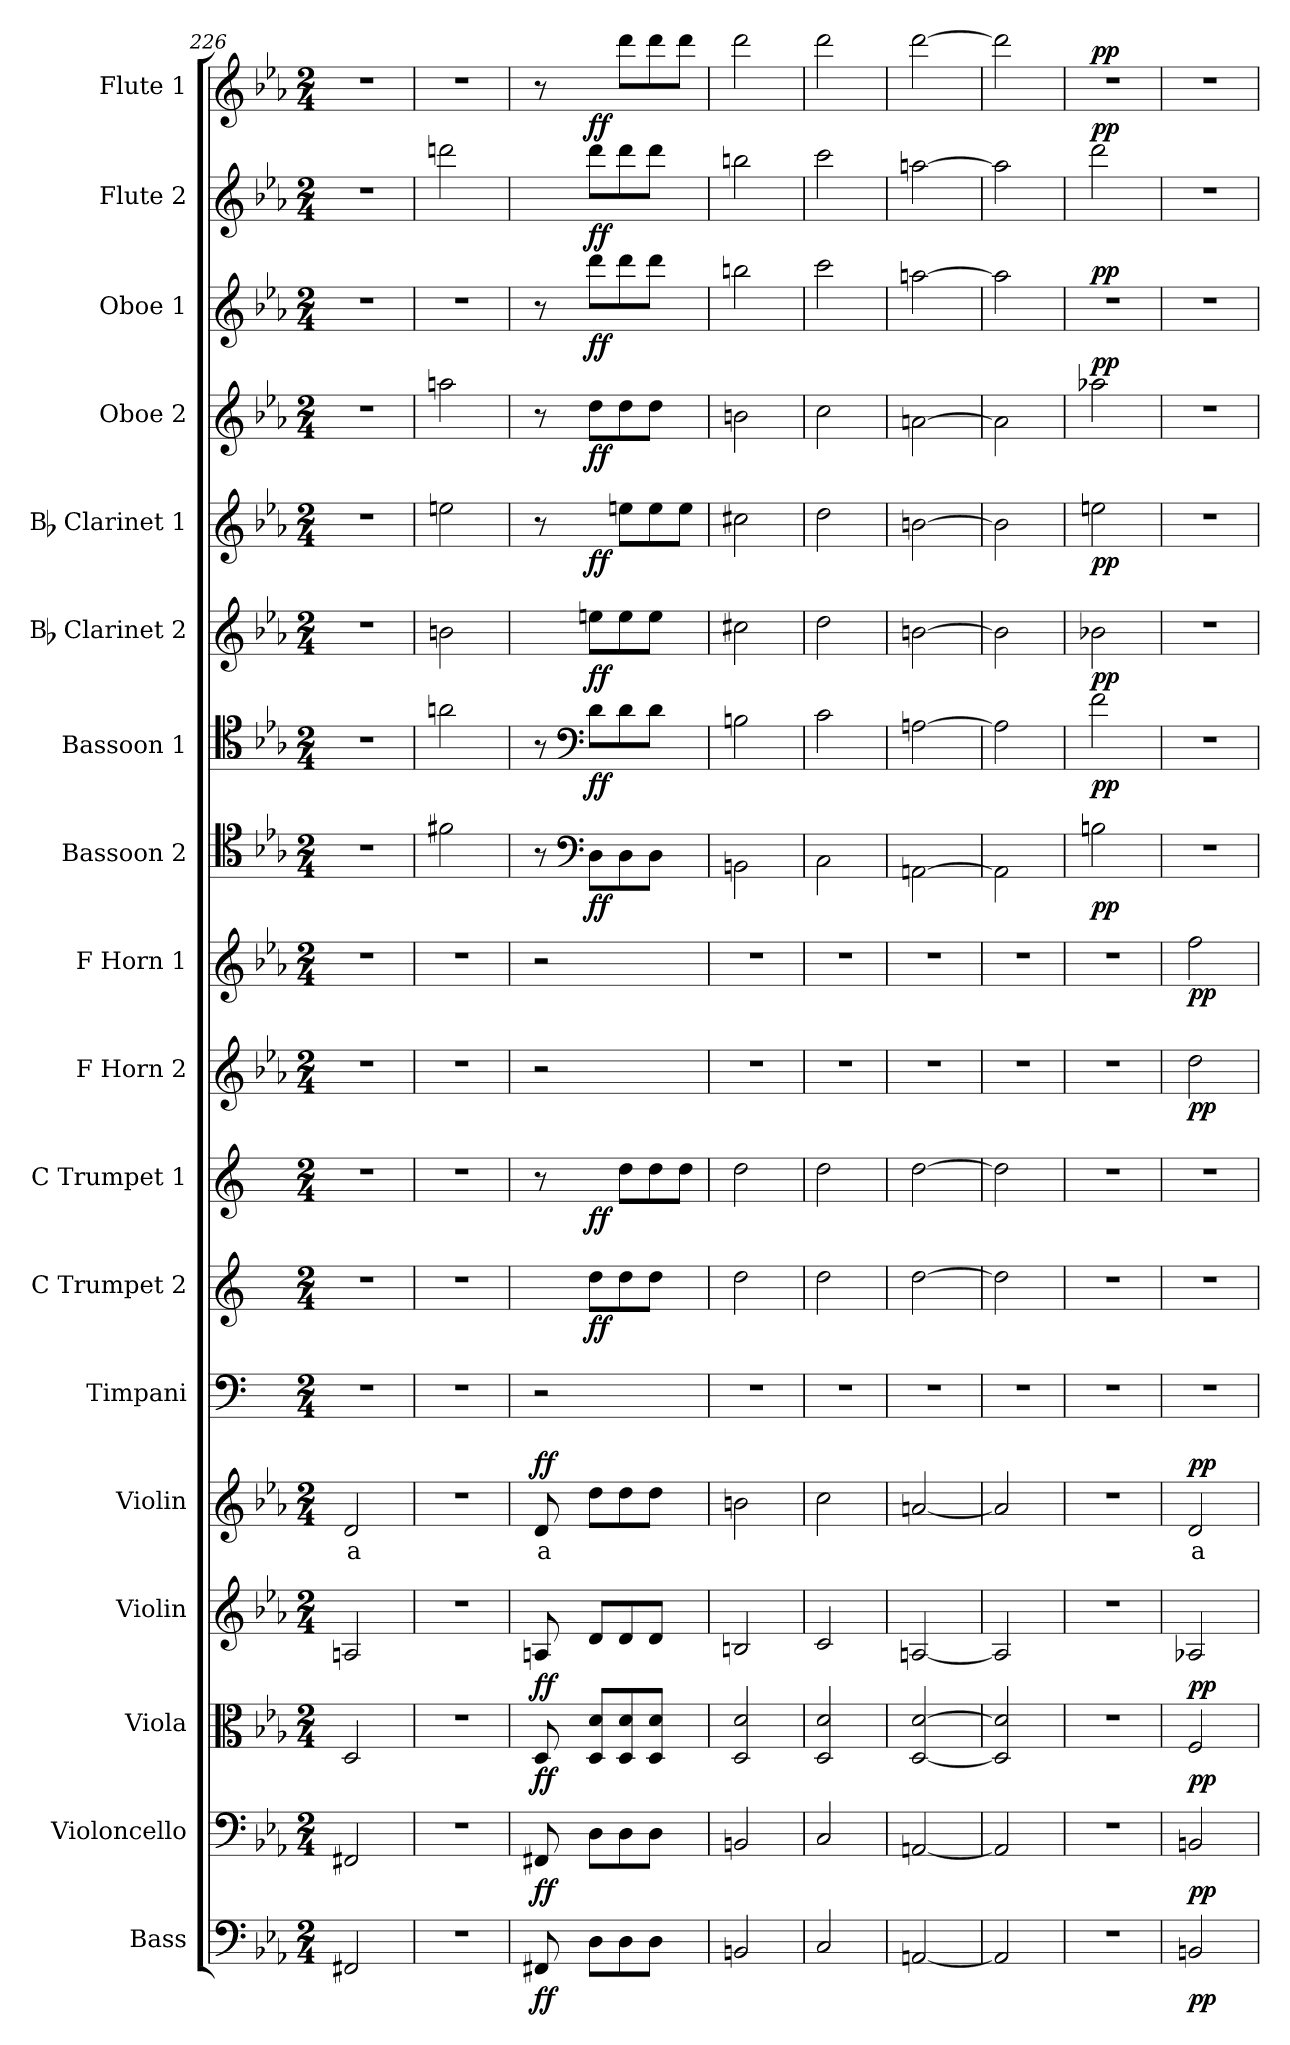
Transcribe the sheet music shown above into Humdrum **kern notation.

**kern	**dynam	**kern	**dynam	**kern	**dynam	**kern	**dynam	**kern	**text	**dynam	**kern	**kern	**dynam	**kern	**dynam	**kern	**dynam	**kern	**dynam	**kern	**dynam	**kern	**dynam	**kern	**dynam	**kern	**dynam	**kern	**dynam	**kern	**dynam	**kern	**dynam	**kern	**dynam
*part18	*part18	*part17	*part17	*part16	*part16	*part15	*part15	*part14	*part14	*part14	*part13	*part12	*part12	*part11	*part11	*part10	*part10	*part9	*part9	*part8	*part8	*part7	*part7	*part6	*part6	*part5	*part5	*part4	*part4	*part3	*part3	*part2	*part2	*part1	*part1
*staff18	*staff18	*staff17	*staff17	*staff16	*staff16	*staff15	*staff15	*staff14	*staff14	*staff14	*staff13	*staff12	*staff12	*staff11	*staff11	*staff10	*staff10	*staff9	*staff9	*staff8	*staff8	*staff7	*staff7	*staff6	*staff6	*staff5	*staff5	*staff4	*staff4	*staff3	*staff3	*staff2	*staff2	*staff1	*staff1
*I"Bass	*	*I"Violoncello	*	*I"Viola	*	*I"Violin	*	*I"Violin	*	*	*I"Timpani	*I"C Trumpet 2	*	*I"C Trumpet 1	*	*I"F Horn 2	*	*I"F Horn 1	*	*I"Bassoon 2	*	*I"Bassoon 1	*	*I"Bb Clarinet 2	*	*I"Bb Clarinet 1	*	*I"Oboe 2	*	*I"Oboe 1	*	*I"Flute 2	*	*I"Flute 1	*
*I'B	*	*I'Vc	*	*I'Vla	*	*I'Vln	*	*I'Vln	*	*	*I'Timp	*I'Tpt 2	*	*I'Tpt 1	*	*I'Hn 2	*	*I'Hn 1	*	*I'Bsn 2	*	*I'Bsn 1	*	*I'Cl 2	*	*I'Cl 1	*	*I'Ob 2	*	*I'Ob 1	*	*I'Fl 2	*	*I'Fl 1	*
*clefF4	*	*clefF4	*	*clefC3	*	*clefG2	*	*clefG2	*	*	*clefF4	*clefG2	*	*clefG2	*	*clefG2	*	*clefG2	*	*clefC4	*	*clefC4	*	*clefG2	*	*clefG2	*	*clefG2	*	*clefG2	*	*clefG2	*	*clefG2	*
*ITrd7c12	*	*	*	*	*	*	*	*	*	*	*	*	*	*	*	*ITrd4c7	*	*ITrd4c7	*	*	*	*	*	*ITrd1c2	*	*ITrd1c2	*	*	*	*	*	*	*	*	*
*k[b-e-a-]	*	*k[b-e-a-]	*	*k[b-e-a-]	*	*k[b-e-a-]	*	*k[b-e-a-]	*	*	*k[]	*k[]	*	*k[]	*	*k[b-e-a-d-]	*	*k[b-e-a-d-]	*	*k[b-e-a-]	*	*k[b-e-a-]	*	*k[b-e-a-d-g-]	*	*k[b-e-a-d-g-]	*	*k[b-e-a-]	*	*k[b-e-a-]	*	*k[b-e-a-]	*	*k[b-e-a-]	*
*M2/4	*	*M2/4	*	*M2/4	*	*M2/4	*	*M2/4	*	*	*M2/4	*M2/4	*	*M2/4	*	*M2/4	*	*M2/4	*	*M2/4	*	*M2/4	*	*M2/4	*	*M2/4	*	*M2/4	*	*M2/4	*	*M2/4	*	*M2/4	*
=226	=226	=226	=226	=226	=226	=226	=226	=226	=226	=226	=226	=226	=226	=226	=226	=226	=226	=226	=226	=226	=226	=226	=226	=226	=226	=226	=226	=226	=226	=226	=226	=226	=226	=226	=226
!	!	!	!	!	!	!	!	!	!LO:LY:b	!	!	!	!	!	!	!	!	!	!	!	!	!	!	!	!	!	!	!	!	!	!	!	!	!	!
2FFF#X	.	2FF#X	.	2D	.	2An	.	2d	a	.	2r	2r	.	2r	.	2r	.	2r	.	2r	.	2r	.	2r	.	2r	.	2r	.	2r	.	2r	.	2r	.
=227	=227	=227	=227	=227	=227	=227	=227	=227	=227	=227	=227	=227	=227	=227	=227	=227	=227	=227	=227	=227	=227	=227	=227	=227	=227	=227	=227	=227	=227	=227	=227	=227	=227	=227	=227
2r	.	2r	.	2r	.	2r	.	2r	.	.	2r	2r	.	2r	.	2r	.	2r	.	2f#X\	.	2an\	.	2an\	.	2ddn\	.	2aan	.	2r	.	2dddn	.	2r	.
=228	=228	=228	=228	=228	=228	=228	=228	=228	=228	=228	=228	=228	=228	=228	=228	=228	=228	=228	=228	=228	=228	=228	=228	=228	=228	=228	=228	=228	=228	=228	=228	=228	=228	=228	=228
!	!LO:DY:b	!	!LO:DY:b	!	!LO:DY:b	!	!LO:DY:b	!	!LO:LY:b	!LO:DY:b	!	!	!	!	!	!	!	!	!	!	!	!	!	!	!	!	!	!	!	!	!	!	!	!	!
8FFF#X	ff	8FF#X	ff	8D	ff	8An	ff	8d	a	ff	2r	8ryy	.	8r	.	2r	.	2r	.	8r	.	8r	.	8ryy	.	8r	.	8r	.	8r	.	8ryy	.	8r	.
*	*	*	*	*	*	*	*	*	*	*	*	*	*	*	*	*	*	*	*	*clefF4	*	*clefF4	*	*	*	*	*	*	*	*	*	*	*	*	*
!	!	!	!	!	!	!	!	!	!	!	!	!	!LO:DY:b	!	!LO:DY:b	!	!	!	!	!	!LO:DY:b	!	!LO:DY:b	!	!LO:DY:b	!	!LO:DY:b	!	!LO:DY:b	!	!LO:DY:b	!	!LO:DY:b	!	!LO:DY:b
8DDL	.	8DL	.	8D/ 8d/L	.	8dL	.	8ddL	.	.	.	8ddL	ff	8ryy	ff	.	.	.	.	8D\L	ff	8d\L	ff	8ddL	ff	8ryy	ff	8dd\L	ff	8ddd\L	ff	8dddL	ff	8ryy	ff
8DD	.	8D	.	8D/ 8d/	.	8d	.	8dd	.	.	.	8dd	.	8ddL	.	.	.	.	.	8D\	.	8d\	.	8dd	.	8ddnL	.	8dd\	.	8ddd\	.	8ddd	.	8dddL	.
8DDJ	.	8DJ	.	8D/ 8d/J	.	8dJ	.	8ddJ	.	.	.	8ddJ	.	8dd	.	.	.	.	.	8D\J	.	8d\J	.	8ddJ	.	8dd	.	8dd\J	.	8ddd\J	.	8dddJ	.	8ddd	.
8ryy	.	8ryy	.	8ryy	.	8ryy	.	8ryy	.	.	8ryy	8ryy	.	8ddJ	.	8ryy	.	8ryy	.	8ryy	.	8ryy	.	8ryy	.	8ddJ	.	8ryy	.	8ryy	.	8ryy	.	8dddJ	.
=229	=229	=229	=229	=229	=229	=229	=229	=229	=229	=229	=229	=229	=229	=229	=229	=229	=229	=229	=229	=229	=229	=229	=229	=229	=229	=229	=229	=229	=229	=229	=229	=229	=229	=229	=229
2BBBn	.	2BBn	.	2D/ 2d/	.	2Bn	.	2bn	.	.	2r	2dd	.	2dd	.	2r	.	2r	.	2BBn\	.	2Bn\	.	2b	.	2bn	.	2bn\	.	2bbn\	.	2bbn\	.	2ddd\	.
=230	=230	=230	=230	=230	=230	=230	=230	=230	=230	=230	=230	=230	=230	=230	=230	=230	=230	=230	=230	=230	=230	=230	=230	=230	=230	=230	=230	=230	=230	=230	=230	=230	=230	=230	=230
2CC	.	2C	.	2D/ 2d/	.	2c	.	2cc	.	.	2r	2dd	.	2dd	.	2r	.	2r	.	2C\	.	2c\	.	2cc	.	2cc	.	2cc\	.	2ccc\	.	2ccc\	.	2ddd\	.
=231	=231	=231	=231	=231	=231	=231	=231	=231	=231	=231	=231	=231	=231	=231	=231	=231	=231	=231	=231	=231	=231	=231	=231	=231	=231	=231	=231	=231	=231	=231	=231	=231	=231	=231	=231
[2AAAn	.	[2AAn	.	[2D/ [2d/	.	[2An	.	[2an	.	.	2r	[2dd	.	[2dd	.	2r	.	2r	.	[2AAn\	.	[2An\	.	[2a	.	[2an	.	[2an\	.	[2aan\	.	[2aan\	.	[2ddd\	.
=232	=232	=232	=232	=232	=232	=232	=232	=232	=232	=232	=232	=232	=232	=232	=232	=232	=232	=232	=232	=232	=232	=232	=232	=232	=232	=232	=232	=232	=232	=232	=232	=232	=232	=232	=232
2AAA]	.	2AA]	.	2D/] 2d/]	.	2A]	.	2a]	.	.	2r	2dd]	.	2dd]	.	2r	.	2r	.	2AA\]	.	2A\]	.	2a]	.	2a]	.	2a\]	.	2aa\]	.	2aa\]	.	2ddd\]	.
=233	=233	=233	=233	=233	=233	=233	=233	=233	=233	=233	=233	=233	=233	=233	=233	=233	=233	=233	=233	=233	=233	=233	=233	=233	=233	=233	=233	=233	=233	=233	=233	=233	=233	=233	=233
!	!	!	!	!	!	!	!	!	!	!	!	!	!	!	!	!	!	!	!	!	!LO:DY:b	!	!LO:DY:b	!	!LO:DY:b	!	!LO:DY:b	!	!LO:DY:a	!	!LO:DY:a	!	!LO:DY:a	!	!LO:DY:a
2r	.	2r	.	2r	.	2r	.	2r	.	.	2r	2r	.	2r	.	2r	.	2r	.	2Bn\	pp	2f\	pp	2a-X\	pp	2ddn\	pp	2aa-X	pp	2r	pp	2ddd	pp	2r	pp
=234	=234	=234	=234	=234	=234	=234	=234	=234	=234	=234	=234	=234	=234	=234	=234	=234	=234	=234	=234	=234	=234	=234	=234	=234	=234	=234	=234	=234	=234	=234	=234	=234	=234	=234	=234
!	!LO:DY:b	!	!LO:DY:b	!	!LO:DY:b	!	!LO:DY:b	!	!LO:LY:b	!LO:DY:b	!	!	!	!	!	!	!LO:DY:b	!	!LO:DY:b	!	!	!	!	!	!	!	!	!	!	!	!	!	!	!	!
2BBBn	pp	2BBn	pp	2F	pp	2A-X	pp	2d	a	pp	2r	2r	.	2r	.	2g\	pp	2b-\	pp	2r	.	2r	.	2r	.	2r	.	2r	.	2r	.	2r	.	2r	.
=	=	=	=	=	=	=	=	=	=	=	=	=	=	=	=	=	=	=	=	=	=	=	=	=	=	=	=	=	=	=	=	=	=	=	=
*-	*-	*-	*-	*-	*-	*-	*-	*-	*-	*-	*-	*-	*-	*-	*-	*-	*-	*-	*-	*-	*-	*-	*-	*-	*-	*-	*-	*-	*-	*-	*-	*-	*-	*-	*-
